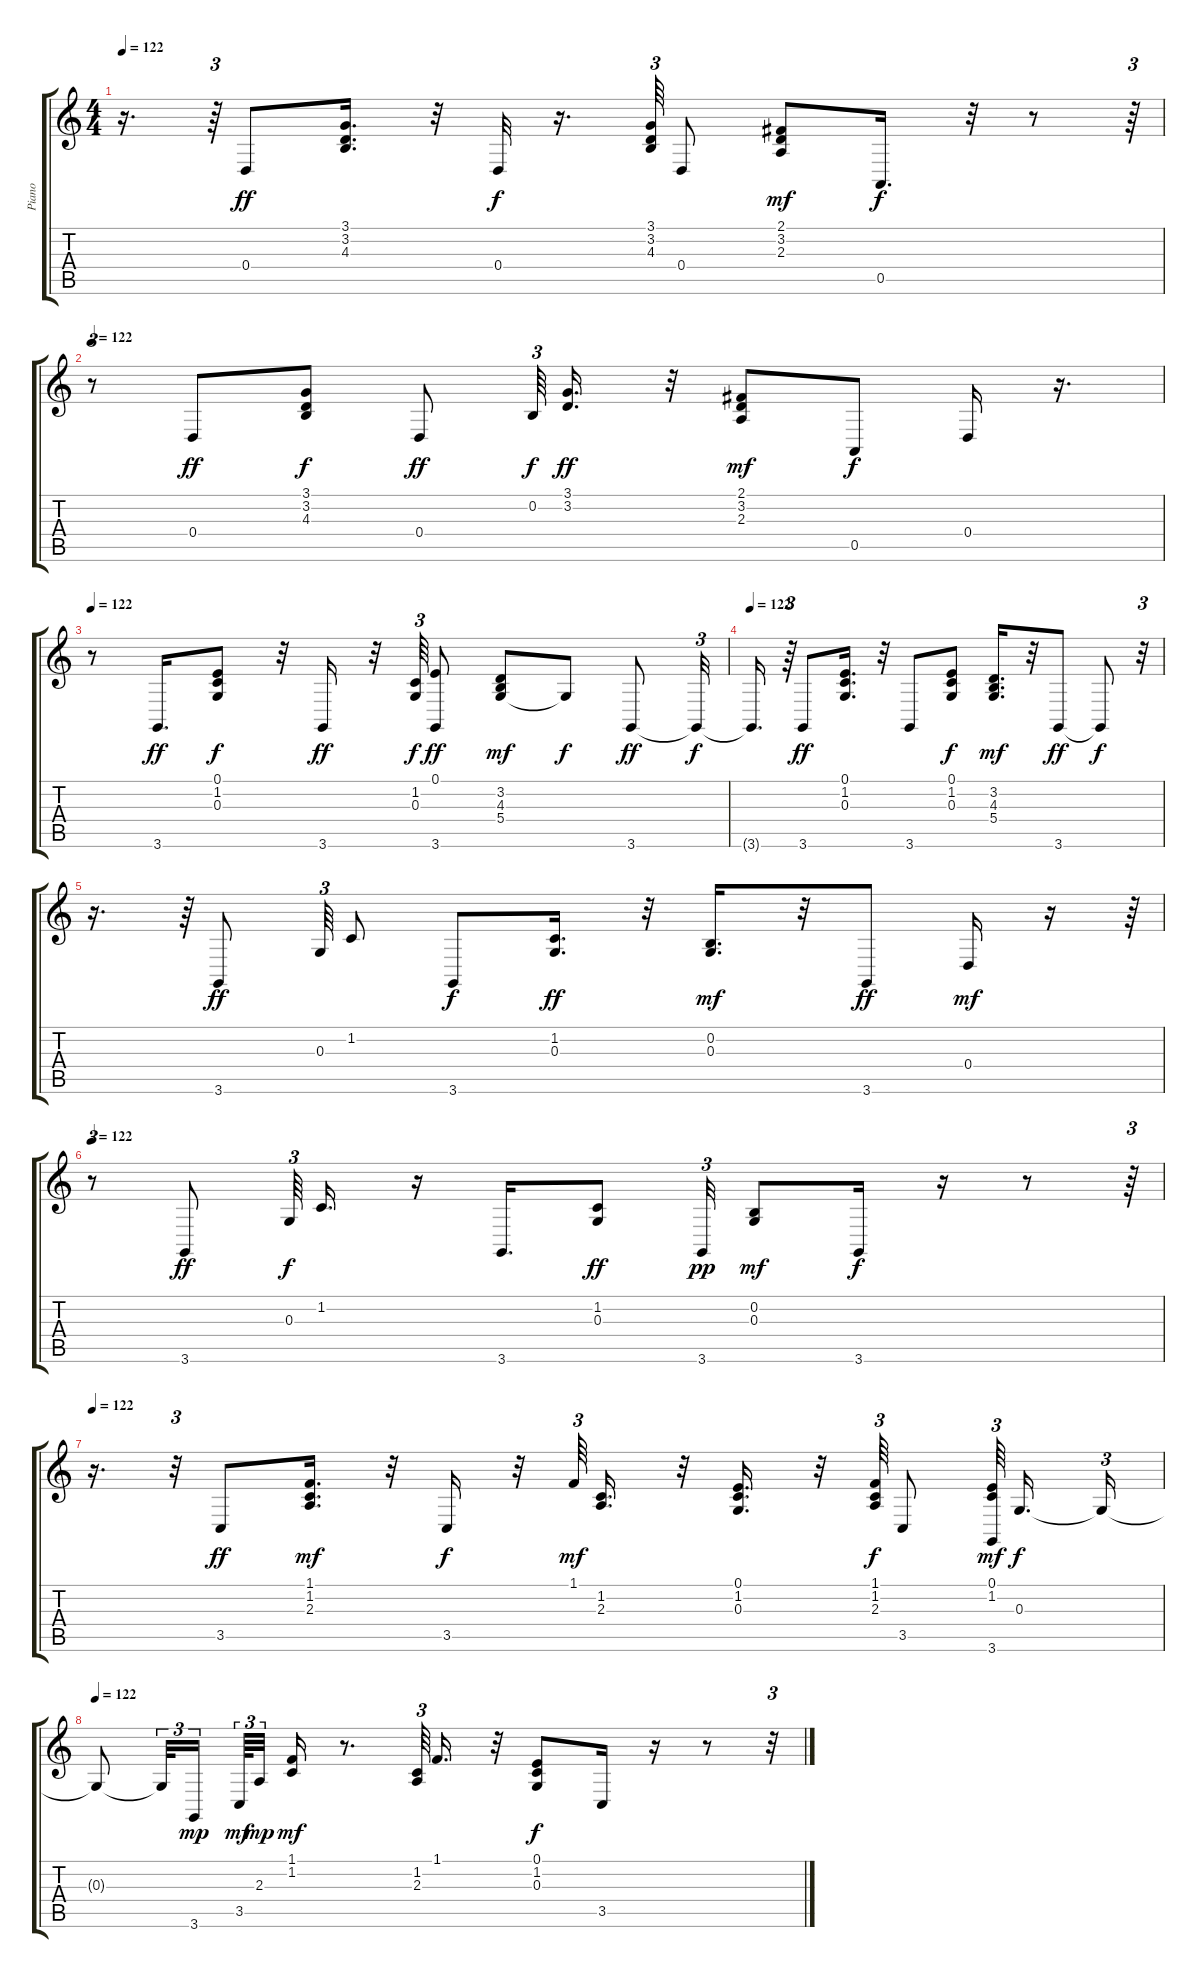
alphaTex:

\track ("Piano" "Piano") {instrument acousticgrandpiano}
\staff {score tabs}
\tuning (E4 B3 G3 D3 A2 E2) {hide}
\ts (4 4)
\tempo 122
\clef g2
\ks c
r.16{d dy mf} r.64{tu (3 2)} 0.4.8{dy ff} (3.1 3.2 4.3).16{d} r.32 0.4.32{dy f} r.16{d} (3.1 3.2 4.3).64{tu (3 2)} 0.4.8 (2.1 3.2 2.3).8{dy mf} 0.5.16{d dy f} r.32 r.8 r.64{tu (3 2)} |
\tempo 122
r.8{tu (3 2)} 0.4.8{dy ff} (3.1 3.2 4.3).8{dy f} 0.4.8{dy ff} 0.2.64{tu (3 2) dy f} (3.1 3.2).16{d dy ff} r.32 (2.1 3.2 2.3).8{dy mf} 0.5.8{dy f} 0.4.16 r.16{d} |
\tempo 122
r.8 3.6.16{d dy ff} (0.1 1.2 0.3).8{dy f} r.32 3.6.16{dy ff} r.32 (1.2 0.3).64{tu (3 2) dy f} (0.1 3.6).8{dy ff} (3.2 4.3 5.4).8{dy mf} 5.4{t}.8{dy f} 3.6.8{dy ff} 3.6{t}.32{tu (3 2) dy f} |
\tempo 122
3.6{t}.16{d} r.64{tu (3 2)} 3.6.8{dy ff} (0.1 1.2 0.3).16{d} r.32 3.6.8 (0.1 1.2 0.3).8{dy f} (3.2 4.3 5.4).16{d dy mf} r.32 3.6.8{dy ff} 3.6{t}.8{dy f} r.32{tu (3 2)} |
r.16{d} r.64{tu (3 2)} 3.6.8{dy ff} 0.3.64{tu (3 2)} 1.2.8 3.6.8{dy f} (1.2 0.3).16{d dy ff} r.32 (0.2 0.3).16{d dy mf} r.32 3.6.8{dy ff} 0.4.16{dy mf} r.16 r.64{tu (3 2)} |
\tempo 122
r.8{tu (3 2)} 3.6.8{dy ff} 0.3.64{tu (3 2) dy f} 1.2.16{d} r.16 3.6.16{d} (1.2 0.3).8{dy ff} 3.6.32{tu (3 2) dy pp} (0.2 0.3).8{dy mf} 3.6.16{dy f} r.16 r.8 r.64{tu (3 2)} |
\tempo 122
r.16{d} r.32{tu (3 2)} 3.5.8{dy ff} (1.1 1.2 2.3).16{d dy mf} r.32 3.5.16{dy f} r.32 1.1.64{tu (3 2) dy mf} (1.2 2.3).16{d} r.32 (0.1 1.2 0.3).16{d} r.32 (1.1 1.2 2.3).64{tu (3 2) dy f} 3.5.8 (0.1 1.2 3.6).64{tu (3 2) dy mf} 0.3.16{d dy f} 0.3{t}.16{tu (3 2)} |
\tempo 122
0.3{t}.8 0.3{t}.32{tu (3 2)} 3.6.16{tu (3 2) dy mp} 3.5.64{tu (3 2) dy mf} 2.3.32{tu (3 2) dy mp} (1.1 1.2).16{dy mf} r.8{d} (1.2 2.3).64{tu (3 2)} 1.1.16{d} r.32 (0.1 1.2 0.3).8{dy f} 3.5.16 r.16 r.8 r.32{tu (3 2)}
